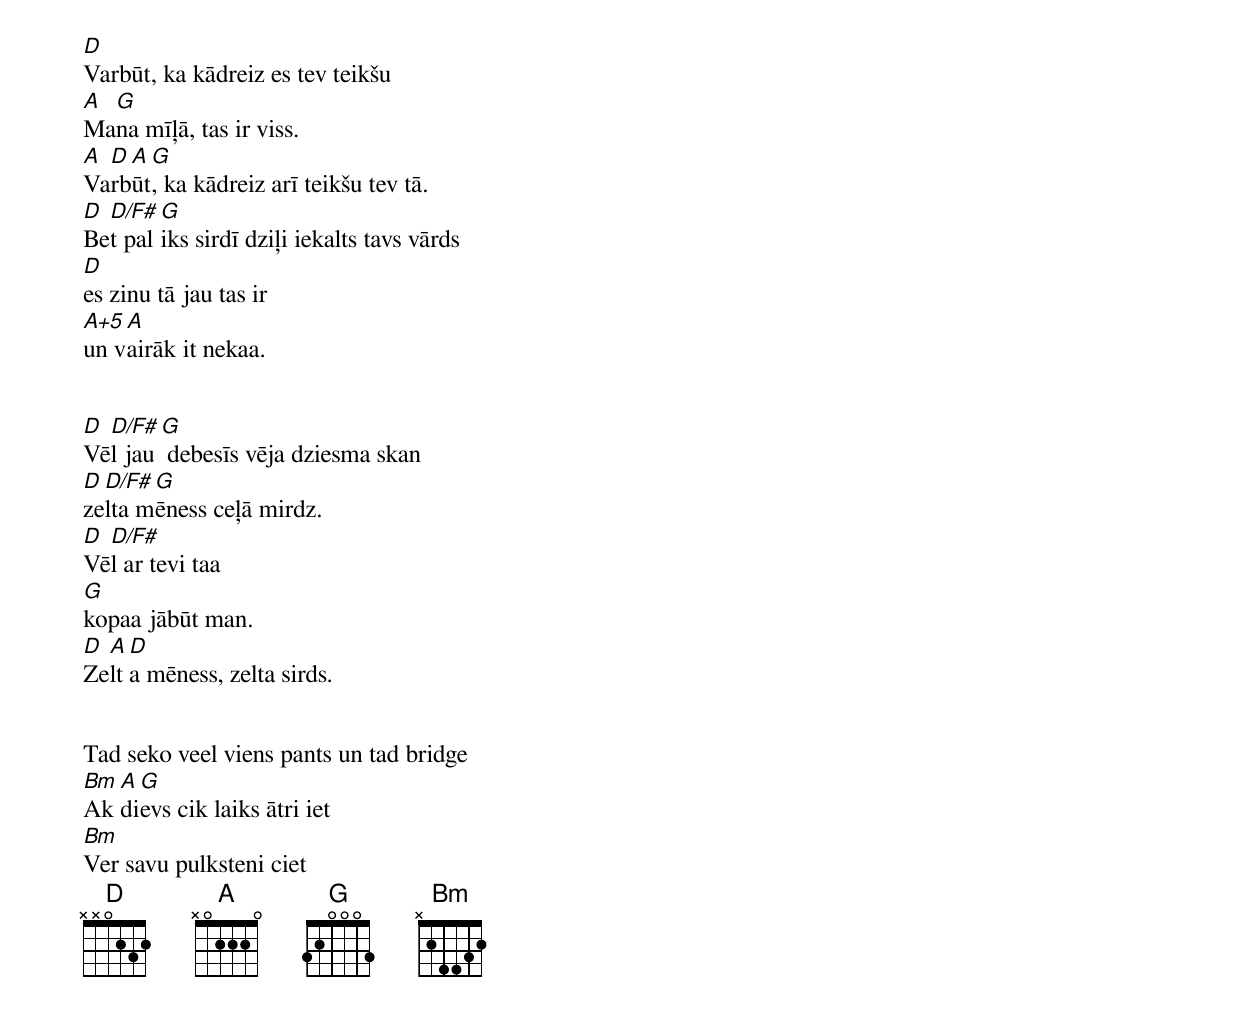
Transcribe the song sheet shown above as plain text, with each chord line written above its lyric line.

D
Varbūt, ka kādreiz es tev teikšu
A G
Mana mīļā, tas ir viss.
A D A G
Varbūt, ka kādreiz arī teikšu tev tā.
D D/F# G
Bet paliks sirdī dziļi iekalts tavs vārds
D
es zinu tā jau tas ir
A+5 A
un vairāk it nekaa.


D D/F# G
Vēl jau debesīs vēja dziesma skan
D D/F# G
zelta mēness ceļā mirdz.
D D/F#
Vēl ar tevi taa
G
kopaa jābūt man.
D A D
Zelta mēness, zelta sirds.


Tad seko veel viens pants un tad bridge
Bm A G
Ak dievs cik laiks ātri iet
Bm
Ver savu pulksteni ciet
